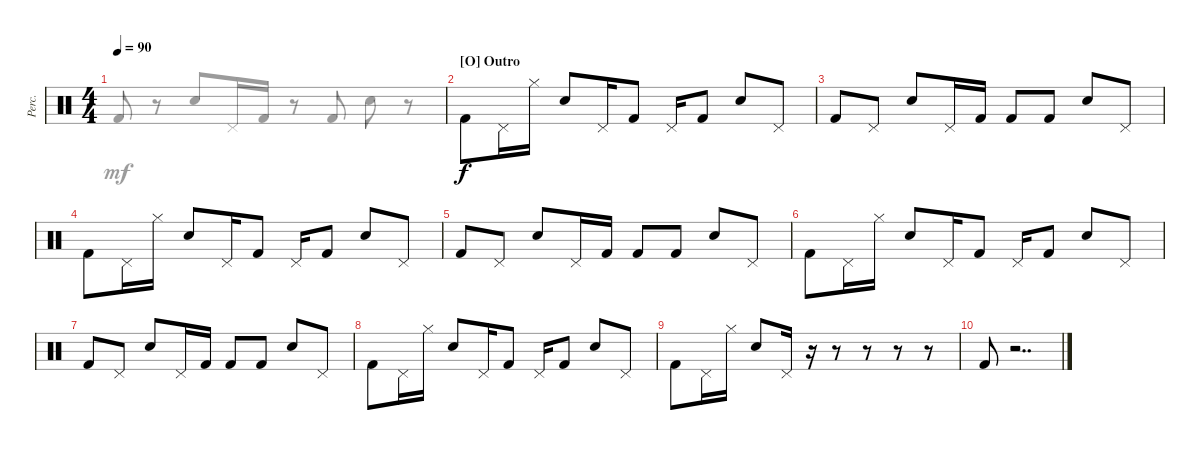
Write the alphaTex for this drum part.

\defaultSystemsLayout 4
\bracketExtendMode groupsimilarinstruments
\otherSystemsTrackNameOrientation horizontal
\track ("Percussions" "Perc.") {instrument percussion}
\staff {score}
\articulation defaults
\voice
\ts (4 4)
\tempo 90
\clef neutral
\ks c
|
\section ("O" "Outro")
"Kick (hit) 2".8{beam Down} "Pedal Hi-Hat (hit)".16{beam Down} "Hi-Hat (closed)".16{beam Down} "Snare (hit) 2".8{beam Up} "Pedal Hi-Hat (hit)".16{beam Up} "Kick (hit) 2".8{beam Up} "Pedal Hi-Hat (hit)".16{beam Up} "Kick (hit) 2".8{beam Up} "Snare (hit) 2".8{beam Up} "Pedal Hi-Hat (hit)".8{beam Up} |
"Kick (hit) 2".8{beam Up} "Pedal Hi-Hat (hit)".8{beam Up} "Snare (hit) 2".8{beam Up} "Pedal Hi-Hat (hit)".16{beam Up} "Kick (hit) 2".16{beam Up} "Kick (hit) 2".8{beam Up} "Kick (hit) 2".8{beam Up} "Snare (hit) 2".8{beam Up} "Pedal Hi-Hat (hit)".8{beam Up} |
"Kick (hit) 2".8{beam Down} "Pedal Hi-Hat (hit)".16{beam Down} "Hi-Hat (closed)".16{beam Down} "Snare (hit) 2".8{beam Up} "Pedal Hi-Hat (hit)".16{beam Up} "Kick (hit) 2".8{beam Up} "Pedal Hi-Hat (hit)".16{beam Up} "Kick (hit) 2".8{beam Up} "Snare (hit) 2".8{beam Up} "Pedal Hi-Hat (hit)".8{beam Up} |
"Kick (hit) 2".8{beam Up} "Pedal Hi-Hat (hit)".8{beam Up} "Snare (hit) 2".8{beam Up} "Pedal Hi-Hat (hit)".16{beam Up} "Kick (hit) 2".16{beam Up} "Kick (hit) 2".8{beam Up} "Kick (hit) 2".8{beam Up} "Snare (hit) 2".8{beam Up} "Pedal Hi-Hat (hit)".8{beam Up} |
"Kick (hit) 2".8{beam Down} "Pedal Hi-Hat (hit)".16{beam Down} "Hi-Hat (closed)".16{beam Down} "Snare (hit) 2".8{beam Up} "Pedal Hi-Hat (hit)".16{beam Up} "Kick (hit) 2".8{beam Up} "Pedal Hi-Hat (hit)".16{beam Up} "Kick (hit) 2".8{beam Up} "Snare (hit) 2".8{beam Up} "Pedal Hi-Hat (hit)".8{beam Up} |
"Kick (hit) 2".8{beam Up} "Pedal Hi-Hat (hit)".8{beam Up} "Snare (hit) 2".8{beam Up} "Pedal Hi-Hat (hit)".16{beam Up} "Kick (hit) 2".16{beam Up} "Kick (hit) 2".8{beam Up} "Kick (hit) 2".8{beam Up} "Snare (hit) 2".8{beam Up} "Pedal Hi-Hat (hit)".8{beam Up} |
"Kick (hit) 2".8{beam Down} "Pedal Hi-Hat (hit)".16{beam Down} "Hi-Hat (closed)".16{beam Down} "Snare (hit) 2".8{beam Up} "Pedal Hi-Hat (hit)".16{beam Up} "Kick (hit) 2".8{beam Up} "Pedal Hi-Hat (hit)".16{beam Up} "Kick (hit) 2".8{beam Up} "Snare (hit) 2".8{beam Up} "Pedal Hi-Hat (hit)".8{beam Up} |
"Kick (hit) 2".8{beam Down} "Pedal Hi-Hat (hit)".16{beam Down} "Hi-Hat (closed)".16{beam Down} "Snare (hit) 2".8{beam Up} "Pedal Hi-Hat (hit)".16{beam Up} r.16{beam Up} r.8{beam Up} r.8{beam Up} r.8{beam Up} r.8{beam Up} |
"Kick (hit) 2".8{beam Up} r.2{dd beam Up}
\voice
\clef neutral
\ottava regular
\simile none
\ks c "Kick (hit) 2".8{dy mf beam Up}
r.8{beam Up} "Snare (hit) 2".8{beam Up} "Pedal Hi-Hat (hit)".16{beam Up} "Kick (hit) 2".16{beam Up} r.8{beam Up} "Kick (hit) 2".8{beam Up} "Snare (hit) 2".8{beam Down} r.8{beam Down} |
|
|
|
|
|
|
|
|
